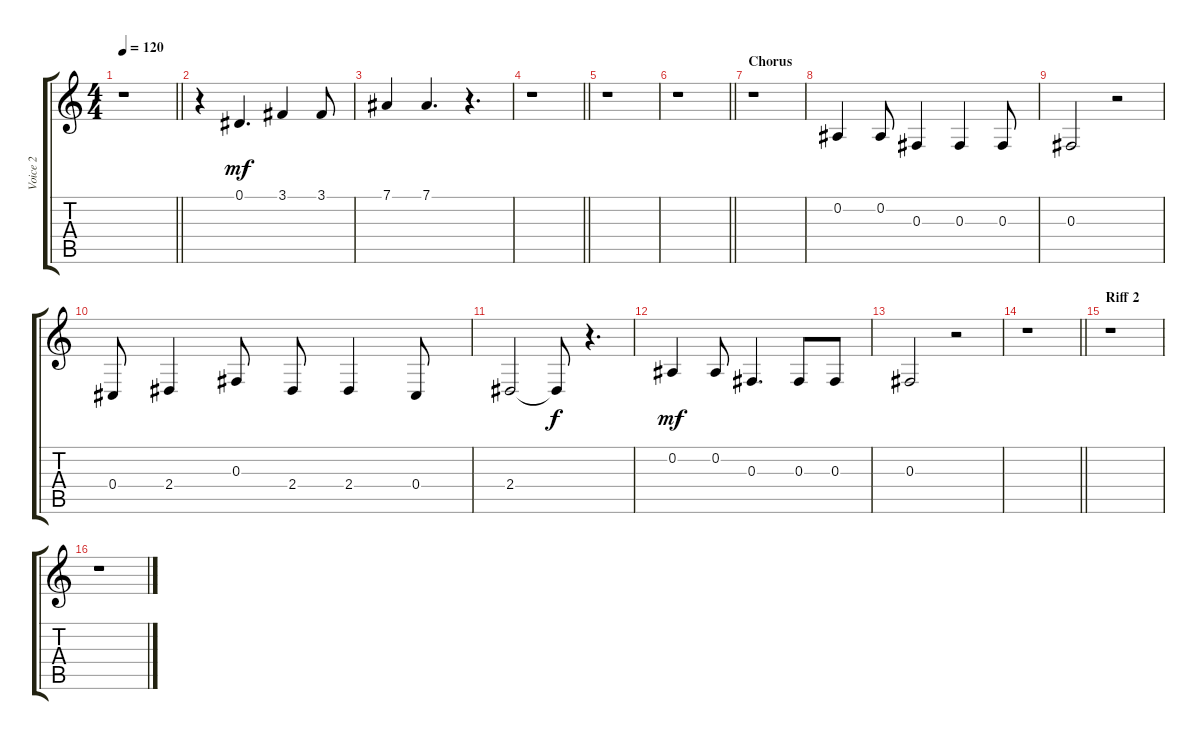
\track ("Voice 2" "Voice 2") {instrument tenorsax}
\staff {score tabs}
\tuning (Eb4 Bb3 Gb3 Db3 Ab2 Eb2) {hide}
\ts (4 4)
\tempo 120
\clef g2
\barLineRight lightlight
\ks c
r.1{dy f} |
r.4 0.1.4{d dy mf} 3.1.4 3.1.8 |
7.1.4 7.1.4{d} r.4{d} |
\barLineRight lightlight
r.1 |
r.1 |
\barLineRight lightlight
r.1 |
\section ("" "Chorus")
r.1 |
0.2.4 0.2.8 0.3.4 0.3.4 0.3.8 |
0.3.2 r.2 |
0.4.8 2.4.4 0.3.8 2.4.8 2.4.4 0.4.8 |
2.4.2 2.4{t}.8{dy f} r.4{d} |
0.2.4{dy mf} 0.2.8 0.3.4{d} 0.3.8 0.3.8 |
0.3.2 r.2 |
\barLineRight lightlight
r.1 |
\section ("" "Riff 2")
r.1 |
r.1
